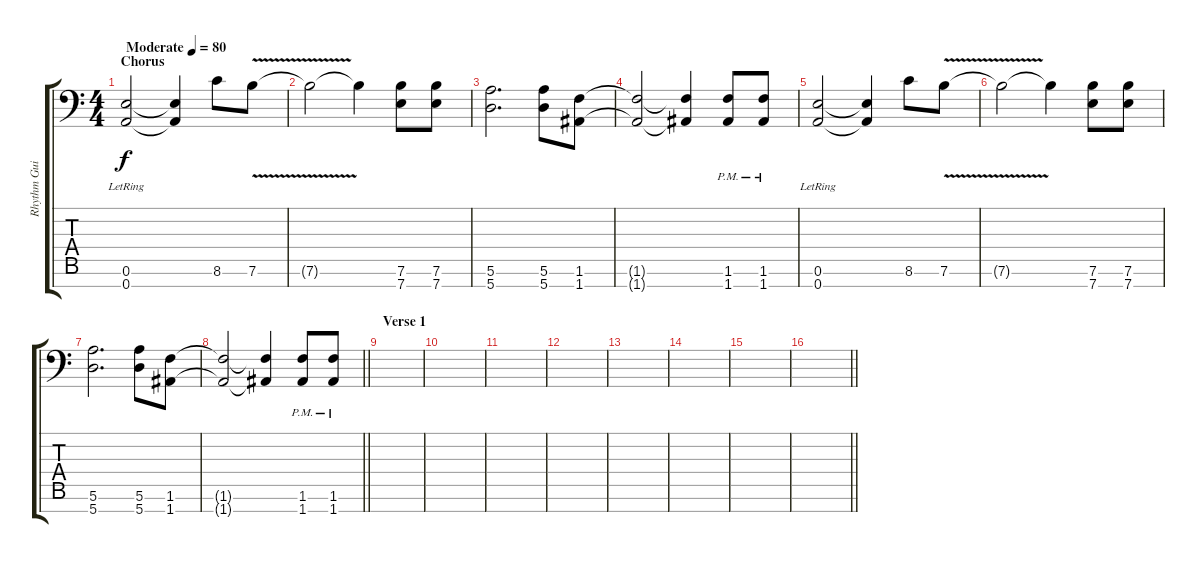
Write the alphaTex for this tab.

\track ("Rhythm Guitar 2" "Rhythm Gui") {instrument overdrivenguitar}
\staff {score tabs}
\tuning (E4 B3 G3 D3 A2 E2 A1) {hide}
\ts (4 4)
\section ("" "Chorus")
\tempo (80 "Moderate")
\clef f4
\ks c
(0.6 0.7{lr}).2{dy f instrument overdrivenguitar} (0.6{t} 0.7{t}).4 8.6.8 7.6{v}.8 |
7.6{t}.2 7.6{t}.4 (7.6 7.7).8 (7.6 7.7).8 |
(5.6 5.7).2{d} (5.6 5.7).8 (1.6 1.7).8 |
(1.6{t} 1.7{t}).2 (1.6{t} 1.7{t}).4 (1.6{pm} 1.7{pm}).8 (1.6{pm} 1.7{pm}).8 |
(0.6 0.7{lr}).2 (0.6{t} 0.7{t}).4 8.6.8 7.6{v}.8 |
7.6{t}.2 7.6{t}.4 (7.6 7.7).8 (7.6 7.7).8 |
(5.6 5.7).2{d} (5.6 5.7).8 (1.6 1.7).8 |
\barLineRight lightlight
(1.6{t} 1.7{t}).2 (1.6{t} 1.7{t}).4 (1.6{pm} 1.7{pm}).8 (1.6{pm} 1.7{pm}).8 |
\section ("" "Verse 1")
|
|
|
|
|
|
|
\barLineRight lightlight
